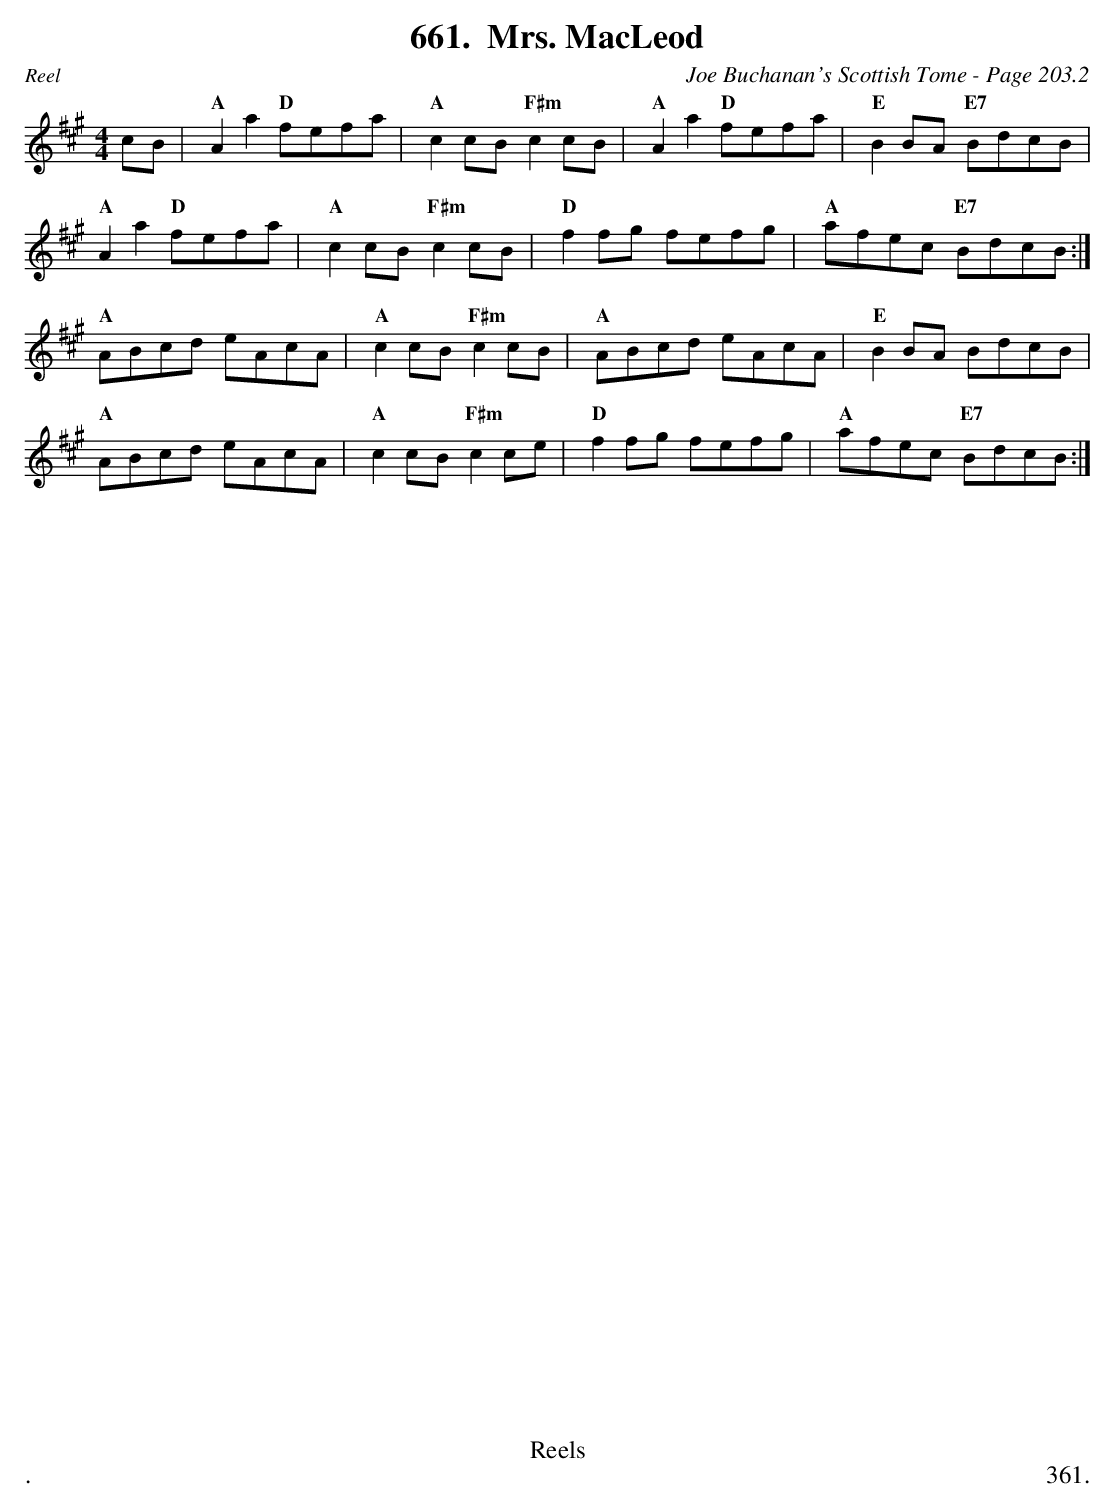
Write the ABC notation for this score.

X:1
T:Mrs. MacLeod
C:Joe Buchanan's Scottish Tome - Page 203.2
L:1/8
M:4/4
K:A
cB | "A"A2 a2 "D"fefa | "A"c2 cB "F#m"c2 cB | "A"A2 a2 "D"fefa | "E"B2 BA "E7"BdcB |
"A"A2 a2 "D"fefa | "A"c2 cB "F#m"c2 cB | "D"f2 fg fefg | "A"afec "E7"BdcB:|
"A"ABcd eAcA | "A"c2 cB "F#m"c2 cB | "A"ABcd eAcA | "E"B2 BA BdcB |
"A"ABcd eAcA | "A"c2 cB "F#m"c2 ce | "D"f2 fg fefg | "A"afec "E7"BdcB:|
